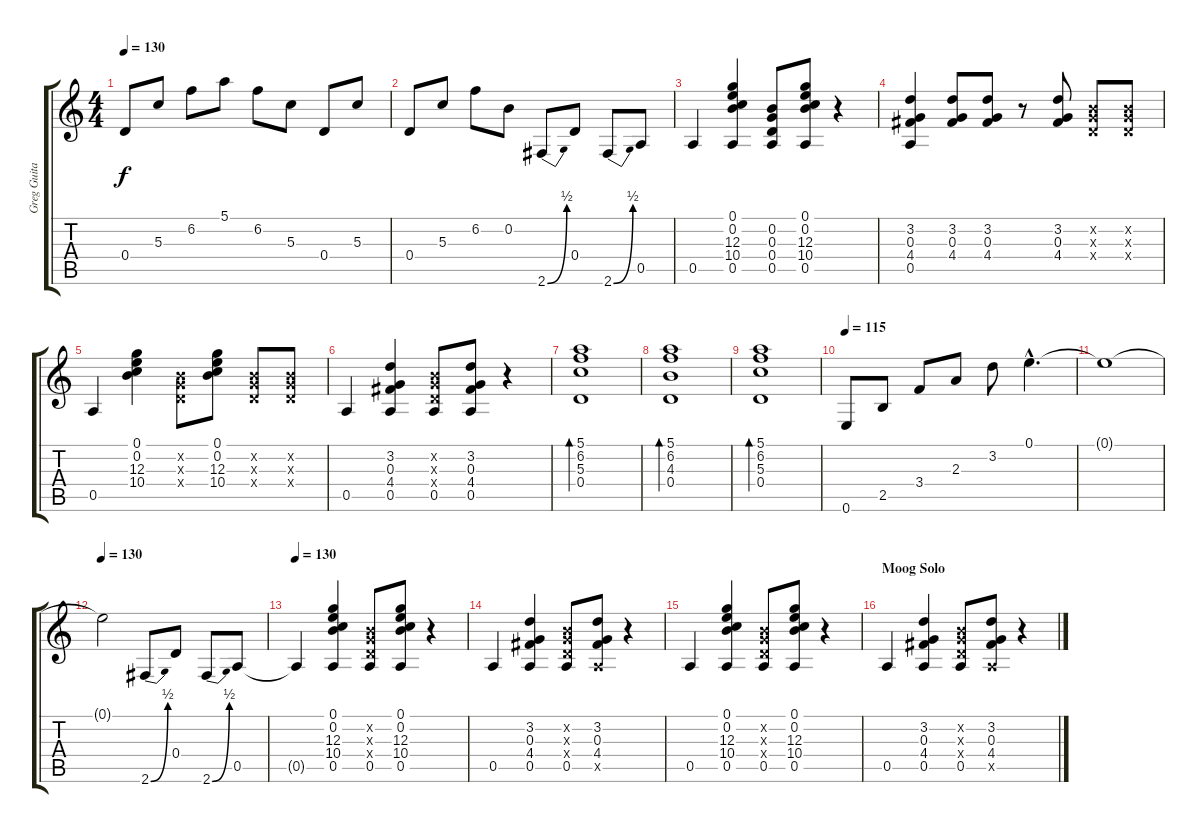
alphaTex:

\track ("Greg Guitar (Gibson J-200)" "Greg Guita") {instrument acousticguitarsteel}
\staff {score tabs}
\tuning (E4 B3 G3 D3 A2 E2) {hide}
\ts (4 4)
\tempo 130
\clef g2
\ks c
0.4.8{dy f} 5.3.8 6.2.8 5.1.8 6.2.8 5.3.8 0.4.8 5.3.8 |
0.4.8 5.3.8 6.2.8 0.2.8 2.6{be (bend 0 0 60 2)}.8 0.4.8 2.6{be (bend 0 0 60 2)}.8 0.5.8 |
0.5.4 (0.1 0.2 12.3 10.4 0.5).4 (0.2 0.3 0.4 0.5).8 (0.1 0.2 12.3 10.4 0.5).8 r.4 |
(3.2 0.3 4.4 0.5).4 (3.2 0.3 4.4).8 (3.2 0.3 4.4).8 r.8 (3.2 0.3 4.4).8 (0.2{x} 0.3{x} 0.4{x}).8 (0.2{x} 0.3{x} 0.4{x}).8 |
0.5.4 (0.1 0.2 12.3 10.4).4 (0.2{x} 0.3{x} 0.4{x}).8 (0.1 0.2 12.3 10.4).8 (0.2{x} 0.3{x} 0.4{x}).8 (0.2{x} 0.3{x} 0.4{x}).8 |
0.5.4 (3.2 0.3 4.4 0.5).4 (0.2{x} 0.3{x} 0.4{x} 0.5).8 (3.2 0.3 4.4 0.5).8 r.4 |
(5.1 6.2 5.3 0.4).1{bd 240} |
(5.1 6.2 4.3 0.4).1{bd 240} |
(5.1 6.2 5.3 0.4).1{bd 240} |
\tempo 115
0.6.8 2.5.8 3.4.8 2.3.8 3.2.8 0.1{hac}.4{d} |
0.1{t}.1 |
\tempo 130
0.1{t}.2 2.6{be (bend 0 0 60 2)}.8 0.4.8 2.6{be (bend 0 0 60 2)}.8 0.5.8 |
\tempo 130
0.5{t}.4 (0.1 0.2 12.3 10.4 0.5).4 (0.2{x} 0.3{x} 0.4{x} 0.5).8 (0.1 0.2 12.3 10.4 0.5).8 r.4 |
0.5.4 (3.2 0.3 4.4 0.5).4 (0.2{x} 0.3{x} 0.4{x} 0.5).8 (3.2 0.3 4.4 0.5{x}).8 r.4 |
0.5.4 (0.1 0.2 12.3 10.4 0.5).4 (0.2{x} 0.3{x} 0.4{x} 0.5).8 (0.1 0.2 12.3 10.4 0.5).8 r.4 |
\section ("" "Moog Solo")
0.5.4 (3.2 0.3 4.4 0.5).4 (0.2{x} 0.3{x} 0.4{x} 0.5).8 (3.2 0.3 4.4 0.5{x}).8 r.4
